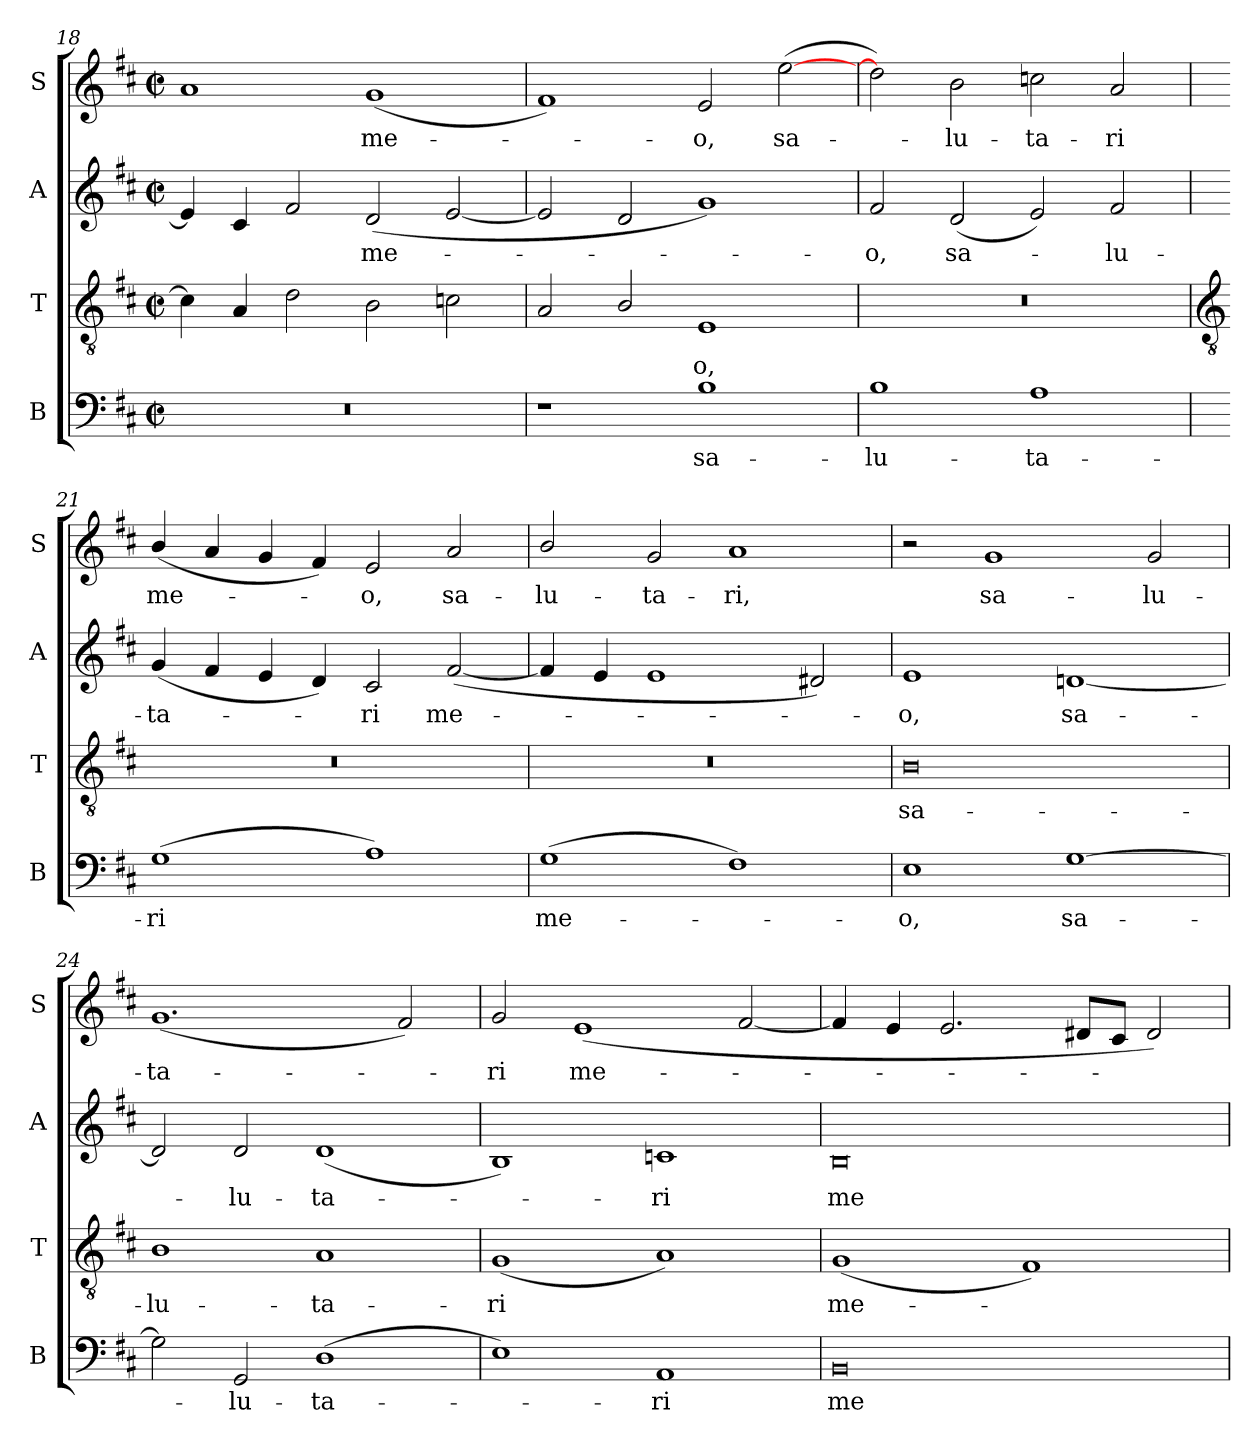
**kern	**text	**kern	**text	**kern	**text	**kern	**text
*part4	*part4	*part3	*part3	*part2	*part2	*part1	*part1
*staff4	*staff4	*staff3	*staff3	*staff2	*staff2	*staff1	*staff1
*I"B	*	*I"T	*	*I"A	*	*I"S	*
*I'B	*	*I'T	*	*I'A	*	*I'S	*
*clefF4	*	*clefGv2	*	*clefG2	*	*clefG2	*
*k[f#c#]	*	*k[f#c#]	*	*k[f#c#]	*	*k[f#c#]	*
*D:	*	*D:	*	*D:	*	*D:	*
*M4/2	*	*M4/2	*	*M4/2	*	*M4/2	*
*met(c|)	*	*met(c|)	*	*met(c|)	*	*met(c|)	*
=18	=18	=18	=18	=18	=18	=18	=18
0r	.	4c]	.	4e]	.	1a	.
.	.	4A	.	4c#	.	.	.
.	.	2d	.	2f#	.	.	.
!	!	!	!	!	!LO:LY:b	!	!LO:LY:b
.	.	2B	.	(<2d	me-	(<1g	me-
.	.	2c	.	[2e	.	.	.
=19	=19	=19	=19	=19	=19	=19	=19
1r	.	2A	.	2e]	.	1f#)	.
.	.	2B/	.	2d	.	.	.
!	!LO:LY:b	!	!LO:LY:b	!	!	!	!LO:LY:b
1B	sa-	1E	o,	1g)	.	2e	o,
!	!	!	!	!	!	!	!LO:LY:b
.	.	.	.	.	.	(>[2ee	sa-
=20	=20	=20	=20	=20	=20	=20	=20
!	!LO:LY:b	!	!	!	!LO:LY:b	!	!
1B	-lu-	0r	.	2f#	o,	2dd])	.
!	!	!	!	!	!LO:LY:b	!	!LO:LY:b
.	.	.	.	(<2d	sa-	2b	lu-
!	!LO:LY:b	!	!	!	!	!	!LO:LY:b
1A	-ta-	.	.	2e)	.	2ccn	-ta-
!	!	!	!	!	!LO:LY:b	!	!LO:LY:b
.	.	.	.	2f#	lu-	2a	-ri
!!LO:LB:g=z
=21	=21	=21	=21	=21	=21	=21	=21
*	*	*clefGv2	*	*	*	*	*
!	!LO:LY:b	!	!	!	!LO:LY:b	!	!LO:LY:b
(>1G	-ri	0r	.	(<4g/	-ta-	(<4b/	me-
.	.	.	.	4f#	.	4a	.
.	.	.	.	4e	.	4g	.
.	.	.	.	4d)	.	4f#)	.
!	!	!	!	!	!LO:LY:b	!	!LO:LY:b
1A)	.	.	.	2c#	ri	2e	o,
!	!	!	!	!	!LO:LY:b	!	!LO:LY:b
.	.	.	.	(<[2f#	me-	2a	sa-
=22	=22	=22	=22	=22	=22	=22	=22
!	!LO:LY:b	!	!	!	!	!	!LO:LY:b
(>1G	me-	0r	.	4f#]	.	2b/	-lu-
.	.	.	.	4e	.	.	.
!	!	!	!	!	!	!	!LO:LY:b
.	.	.	.	1e	.	2g	-ta-
!	!	!	!	!	!	!	!LO:LY:b
1F#)	.	.	.	.	.	1a	-ri,
.	.	.	.	2d#X)	.	.	.
=23	=23	=23	=23	=23	=23	=23	=23
!	!LO:LY:b	!	!LO:LY:b	!	!LO:LY:b	!	!
1E	o,	0B	sa-	1e	o,	2r	.
!	!	!	!	!	!	!	!LO:LY:b
.	.	.	.	.	.	1g	sa-
!	!LO:LY:b	!	!	!	!LO:LY:b	!	!
[1G	sa-	.	.	[1dn	sa-	.	.
!	!	!	!	!	!	!	!LO:LY:b
.	.	.	.	.	.	2g/	-lu-
=24	=24	=24	=24	=24	=24	=24	=24
!	!	!	!LO:LY:b	!	!	!	!LO:LY:b
2G]	.	1B	-lu-	2d]	.	(<1.g	-ta-
!	!LO:LY:b	!	!	!	!LO:LY:b	!	!
2GG	lu-	.	.	2d	lu-	.	.
!	!LO:LY:b	!	!LO:LY:b	!	!LO:LY:b	!	!
(>1D	-ta-	1A	-ta-	(<1d	-ta-	.	.
.	.	.	.	.	.	2f#)	.
=25	=25	=25	=25	=25	=25	=25	=25
!	!	!	!LO:LY:b	!	!	!	!LO:LY:b
1E)	.	(<1G	-ri	1B)	.	2g/	ri
!	!	!	!	!	!	!	!LO:LY:b
.	.	.	.	.	.	(<1e	me-
!	!LO:LY:b	!	!	!	!LO:LY:b	!	!
1AA	ri	1A)	.	1cn	ri	.	.
.	.	.	.	.	.	[2f#	.
=26	=26	=26	=26	=26	=26	=26	=26
!	!LO:LY:b	!	!LO:LY:b	!	!LO:LY:b	!	!
0BB	me-	(<1G	me-	0B	me-	4f#]	.
.	.	.	.	.	.	4e	.
.	.	.	.	.	.	2.e	.
.	.	1F#)	.	.	.	.	.
.	.	.	.	.	.	8d#XL	.
.	.	.	.	.	.	8c#J	.
.	.	.	.	.	.	2d#)	.
=	=	=	=	=	=	=	=
*-	*-	*-	*-	*-	*-	*-	*-
